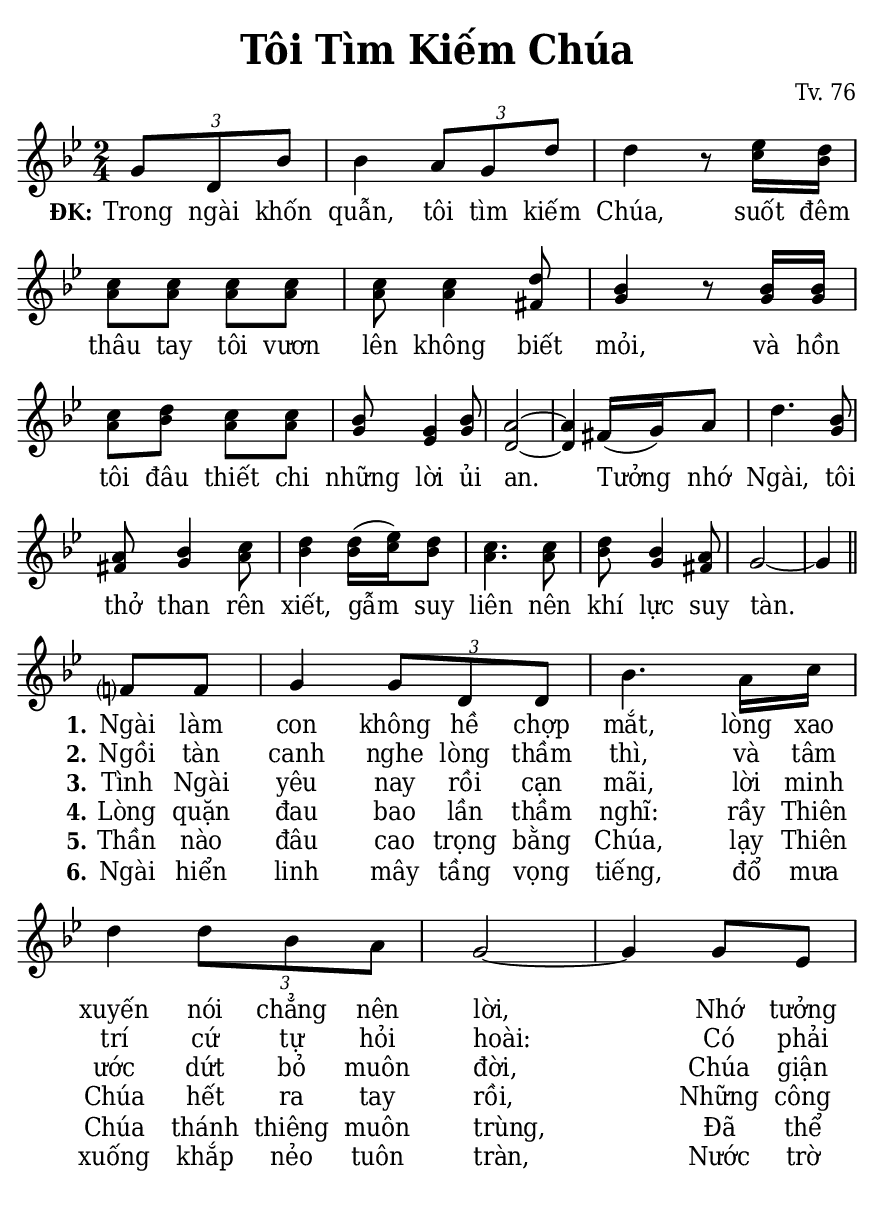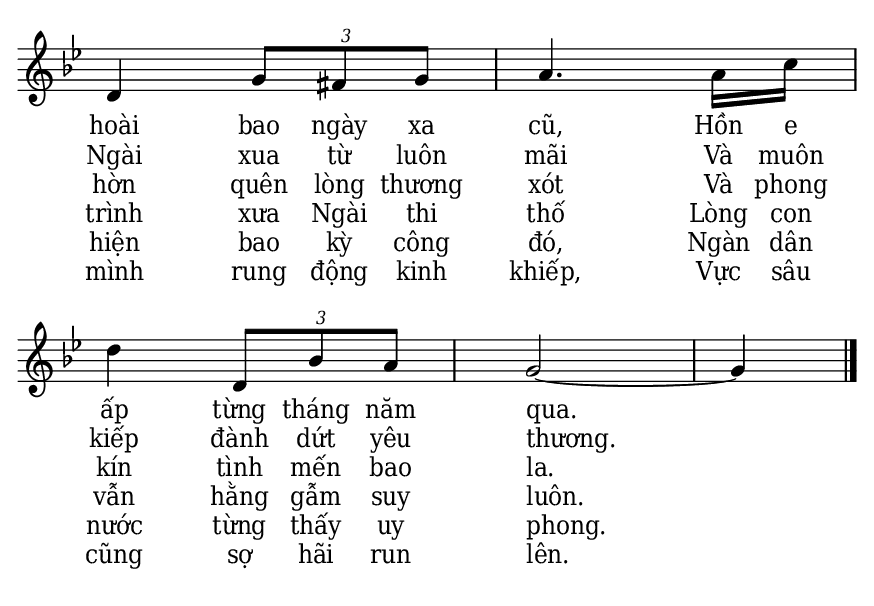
% Cài đặt chung\
\version "2.22.1"
\include "english.ly"

\header {
  title = \markup { \fontsize #1 "Tôi Tìm Kiếm Chúa" }
  composer = "Tv. 76"
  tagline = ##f
}

% Nhạc phiên khúc
nhacPhienKhucSop = \relative c'' {
  \partial 4 \tuplet 3/2 { g8 d bf' } |
  bf4 \tuplet 3/2 { a8 g d' } |
  d4 r8 ef16 d |
  c8 c c c |
  c c4 d8 |
  bf4 r8 bf16 bf |
  c8 d c c |
  bf g4 bf8 |
  a2 ~ |
  a4 fs16 (g) a8 |
  d4. bf8 |
  a bf4 c8 |
  d4 d16 (ef) d8 |
  c4. c8 |
  d bf4 a8 |
  g2 ~ |
  g4 \bar "||" \break
  
  f!?8 f |
  g4 \tuplet 3/2 { g8 d d } |
  bf'4. a16 c |
  d4 \tuplet 3/2 { d8 bf a } |
  g2 ~ |
  g4 g8 ef |
  d4 \tuplet 3/2 { g8 fs g } |
  a4. a16 c |
  d4 \tuplet 3/2 { d,8 bf' a } |
  g2 ~ |
  g4 \bar "|."
}

nhacPhienKhucAlto = \relative c'' {
  \tuplet 3/2 { g8 d bf' } |
  bf4 \tuplet 3/2 { a8 g d' } |
  d4 r8 c16 bf |
  a8 a a a |
  a a4 fs8 |
  g4 r8 g16 g |
  a8 bf a a |
  g ef4 g8 |
  d2 ~ |
  d4 fs16 (g) a8 |
  d4. g,8 |
  fs g4 a8 |
  bf4 bf16 (c) bf8 |
  a4. a8 |
  bf g4 fs8 |
  g2 ~ |
  g4
}

% Lời phiên khúc
loiPhienKhucSop = \lyrics {
  \set stanza = "ĐK:"
  Trong ngài khốn quẫn, tôi tìm kiếm Chúa,
  suốt đêm thâu tay tôi vươn lên không biết mỏi,
  và hồn tôi đâu thiết chi những lời ủi an.
  Tưởng nhớ Ngài, tôi thở than rên xiết,
  gẫm suy liên nên khí lực suy tàn.
  <<
    {
      \set stanza = "1."
      Ngài làm con không hề chợp mắt,
      lòng xao xuyến nói chẳng nên lời,
      Nhớ tưởng hoài bao ngày xa cũ,
      Hồn e ấp từng tháng năm qua.
    }
    \new Lyrics {
	    \set associatedVoice = "beSop"
	    \set stanza = "2."
	    Ngồi tàn canh nghe lòng thầm thì,
	    và tâm trí cứ tự hỏi hoài:
	    Có phải Ngài xua từ luôn mãi
	    Và muôn kiếp đành dứt yêu thương.
    }
    \new Lyrics {
	    \set associatedVoice = "beSop"
	    \set stanza = "3."
	    Tình Ngài yêu nay rồi cạn mãi,
	    lời minh ước dứt bỏ muôn đời,
	    Chúa giận hờn quên lòng thương xót
	    Và phong kín tình mến bao la.
    }
    \new Lyrics {
	    \set associatedVoice = "beSop"
	    \set stanza = "4."
	    Lòng quặn đau bao lần thầm nghĩ:
	    rầy Thiên Chúa hết ra tay rồi,
	    Những công trình xưa Ngài thi thố
	    Lòng con vẫn hằng gẫm suy luôn.
    }
    \new Lyrics {
	    \set associatedVoice = "beSop"
	    \set stanza = "5."
	    Thần nào đâu cao trọng bằng Chúa,
	    lạy Thiên Chúa thánh thiêng muôn trùng,
	    Đã thể hiện bao kỳ công đó,
	    Ngàn dân nước từng thấy uy phong.
    }
    \new Lyrics {
	    \set associatedVoice = "beSop"
	    \set stanza = "6."
	    Ngài hiển linh mây tầng vọng tiếng,
	    đổ mưa xuống khắp nẻo tuôn tràn,
	    Nước trờ mình rung động kinh khiếp,
	    Vực sâu cũng sợ hãi run lên.
    }
  >>
}

% Dàn trang
\paper {
  #(set-paper-size "a5")
  top-margin = 3\mm
  bottom-margin = 3\mm
  left-margin = 3\mm
  right-margin = 3\mm
  indent = #0
  #(define fonts
	 (make-pango-font-tree "Deja Vu Serif Condensed"
	 		       "Deja Vu Serif Condensed"
			       "Deja Vu Serif Condensed"
			       (/ 20 20)))
  print-page-number = ##f
  %page-count = #1
  system-system-spacing = #'((basic-distance . 0.1) (padding . 2.5))
  ragged-bottom = ##t
}

TongNhip = {
  \key bf \major \time 2/4
  \set Timing.beamExceptions = #'()
  \set Timing.baseMoment = #(ly:make-moment 1/4)
}

% Đổi kích thước nốt cho bè phụ
notBePhu =
#(define-music-function (font-size music) (number? ly:music?)
   (for-some-music
     (lambda (m)
       (if (music-is-of-type? m 'rhythmic-event)
           (begin
             (set! (ly:music-property m 'tweaks)
                   (cons `(font-size . ,font-size)
                         (ly:music-property m 'tweaks)))
             #t)
           #f))
     music)
   music)

\score {
  \new ChoirStaff <<
    \new Staff \with {
        \consists "Merge_rests_engraver"
        printPartCombineTexts = ##f
      }
      <<
      \new Voice \TongNhip \partCombine 
        \nhacPhienKhucSop
        \notBePhu -1 { \nhacPhienKhucAlto }
      \new NullVoice = beSop \nhacPhienKhucSop
      \new Lyrics \lyricsto beSop \loiPhienKhucSop
      >>
  >>
  \layout {
    \override Lyrics.LyricSpace.minimum-distance = #1.5
    \override Score.BarNumber.break-visibility = ##(#f #f #f)
    \override Score.SpacingSpanner.uniform-stretching = ##t
  } 
}
